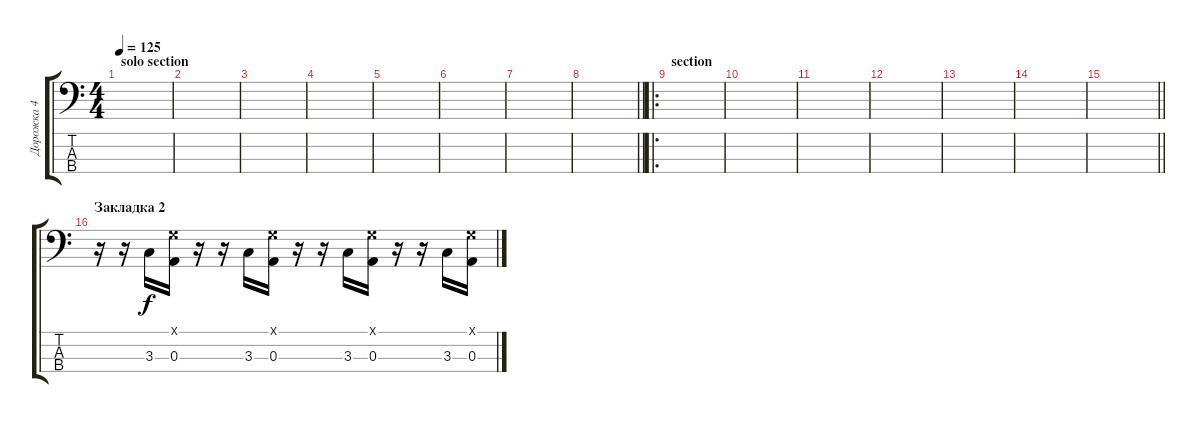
\track ("Дорожка 4" "Дорожка 4") {instrument slapbass2}
\staff {score tabs}
\tuning (G2 D2 A1 D1) {hide}
\ts (4 4)
\section ("" "solo section")
\tempo 125
\clef f4
\ks c
|
|
|
|
|
|
|
\barLineRight lightlight
|
\ro
\section ("" "section")
|
|
|
|
|
|
\barLineRight lightlight
|
\section ("" "Закладка 2")
r.16 r.16 3.3.16 (0.1{x} 0.3).16 r.16 r.16 3.3.16 (0.1{x} 0.3).16 r.16 r.16 3.3.16 (0.1{x} 0.3).16 r.16 r.16 3.3.16 (0.1{x} 0.3).16
